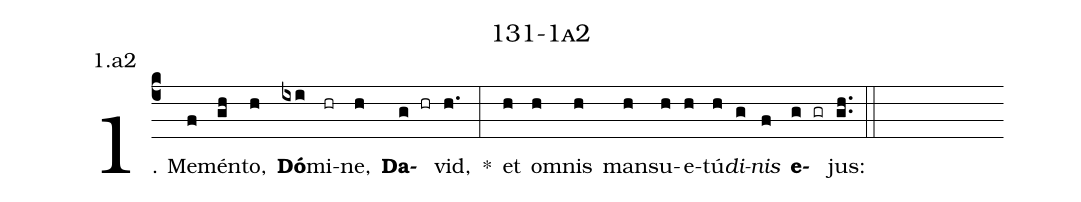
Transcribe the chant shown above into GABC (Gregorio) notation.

name: 131-1a2;
annotation: 1.a2;
%%
(c4)1. Me(f)mén(gh)to,(h) <b>Dó</b>(ixi)mi(hr)ne,(h) <b>Da</b>(g hr)vid,(h.) *(:) et(h) om(h)nis(h) man(h)su(h)e(h)tú(h)<i>di</i>(g)<i>nis</i>(f) <b>e</b>(g gr)jus:(gh..) (::)
